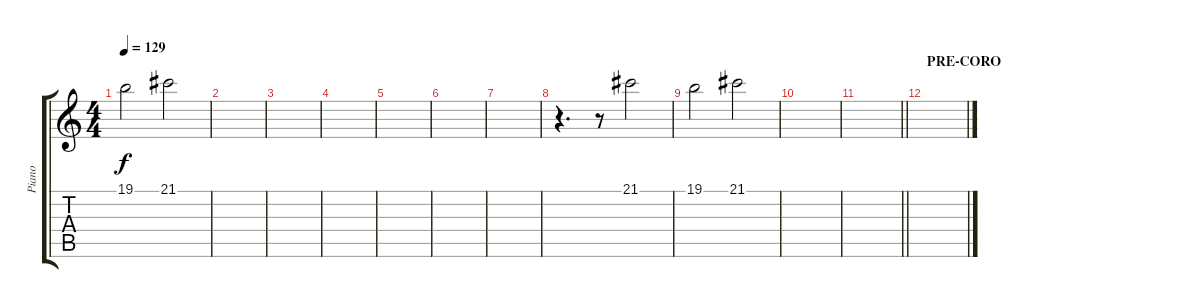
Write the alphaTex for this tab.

\track ("Piano" "Piano") {instrument honkytonkpiano}
\staff {score tabs}
\tuning (E4 B3 G3 D3 A2 E2) {hide}
\ts (4 4)
\tempo 129
\clef g2
\ks c
19.1.2{dy f} 21.1.2 |
|
|
|
|
|
|
r.4{d} r.8 21.1.2 |
19.1.2 21.1.2 |
|
\barLineRight lightlight
|
\section ("" "PRE-CORO")
